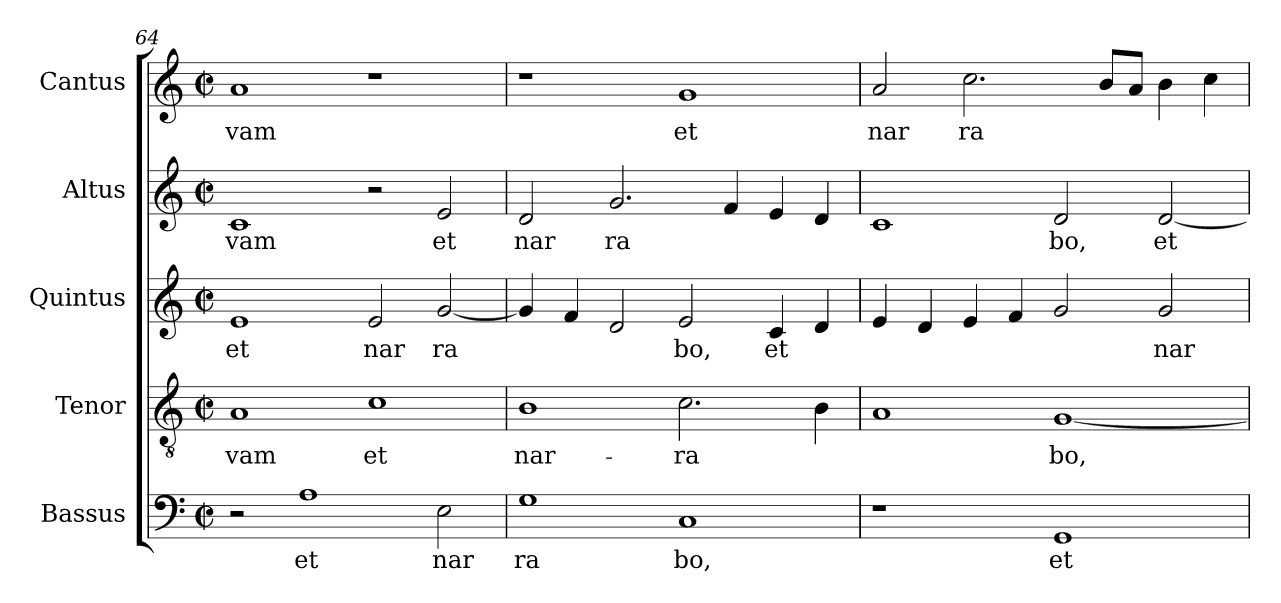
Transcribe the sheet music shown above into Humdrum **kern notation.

**kern	**text	**kern	**text	**kern	**text	**kern	**text	**kern	**text
*part5	*part5	*part4	*part4	*part3	*part3	*part2	*part2	*part1	*part1
*staff5	*staff5	*staff4	*staff4	*staff3	*staff3	*staff2	*staff2	*staff1	*staff1
*I"Bassus	*	*I"Tenor	*	*I"Quintus	*	*I"Altus	*	*I"Cantus	*
*clefF4	*	*clefGv2	*	*clefG2	*	*clefG2	*	*clefG2	*
*k[]	*	*k[]	*	*k[]	*	*k[]	*	*k[]	*
*C:	*	*C:	*	*C:	*	*C:	*	*C:	*
*M2/2	*	*M2/2	*	*M2/2	*	*M2/2	*	*M2/2	*
*met(c|)	*	*met(c|)	*	*met(c|)	*	*met(c|)	*	*met(c|)	*
=64	=64	=64	=64	=64	=64	=64	=64	=64	=64
!	!	!	!LO:LY:b:cj	!	!LO:LY:b:cj	!	!LO:LY:b:cj	!	!LO:LY:b:cj
2r	.	1A	-vam	1e	et	1c	vam	1a	vam
!	!LO:LY:b:cj	!	!	!	!	!	!	!	!
1A	et	.	.	.	.	.	.	.	.
!	!	!	!LO:LY:b:cj	!	!LO:LY:b:cj	!	!	!	!
.	.	1c	et	2e/	nar	2r	.	1r	.
!	!LO:LY:b:cj	!	!	!	!LO:LY:b:cj	!	!LO:LY:b:cj	!	!
2E\	nar	.	.	[<2g/	ra	2e/	et	.	.
=65	=65	=65	=65	=65	=65	=65	=65	=65	=65
!	!LO:LY:b:cj	!	!LO:LY:b:cj	!	!LO:LY:b:cj	!	!LO:LY:b:cj	!	!
1G	ra	1B	nar-	4g/]	.	2d/	nar	1r	.
!	!	!	!	!	!LO:LY:b:cj	!	!	!	!
.	.	.	.	4f/	.	.	.	.	.
!	!	!	!	!	!LO:LY:b:cj	!	!LO:LY:b:cj	!	!
.	.	.	.	2d/	.	2.g/	ra	.	.
!	!LO:LY:b:cj	!	!LO:LY:b:cj	!	!LO:LY:b:cj	!	!	!	!LO:LY:b:cj
1C	bo,	2.c\	-ra-	2e/	bo,	.	.	1g	et
!	!	!	!	!	!	!	!LO:LY:b:cj	!	!
.	.	.	.	.	.	4f/	.	.	.
!	!	!	!	!	!LO:LY:b:cj	!	!LO:LY:b:cj	!	!
.	.	.	.	4c/	et	4e/	.	.	.
!	!	!	!LO:LY:b:cj	!	!LO:LY:b:cj	!	!LO:LY:b:cj	!	!
.	.	4B\	--	4d/	.	4d/	.	.	.
=66	=66	=66	=66	=66	=66	=66	=66	=66	=66
!	!	!	!LO:LY:b:cj	!	!LO:LY:b:cj	!	!LO:LY:b:cj	!	!LO:LY:b:cj
1r	.	1A	--	4e/	.	1c	.	2a/	nar
!	!	!	!	!	!LO:LY:b:cj	!	!	!	!
.	.	.	.	4d/	.	.	.	.	.
!	!	!	!	!	!LO:LY:b:cj	!	!	!	!LO:LY:b:cj
.	.	.	.	4e/	.	.	.	2.cc\	ra
!	!	!	!	!	!LO:LY:b:cj	!	!	!	!
.	.	.	.	4f/	.	.	.	.	.
!	!LO:LY:b:cj	!	!LO:LY:b:cj	!	!LO:LY:b:cj	!	!LO:LY:b:cj	!	!
1GG	et	[<1G	-bo,	2g/	.	2d/	bo,	.	.
!	!	!	!	!	!	!	!	!	!LO:LY:b:cj
.	.	.	.	.	.	.	.	8b/L	.
!	!	!	!	!	!	!	!	!	!LO:LY:b:cj
.	.	.	.	.	.	.	.	8a/J	.
!	!	!	!	!	!LO:LY:b:cj	!	!LO:LY:b:cj	!	!LO:LY:b:cj
.	.	.	.	2g/	nar	[<2d/	et	4b\	.
!	!	!	!	!	!	!	!	!	!LO:LY:b:cj
.	.	.	.	.	.	.	.	4cc\	.
=	=	=	=	=	=	=	=	=	=
*-	*-	*-	*-	*-	*-	*-	*-	*-	*-
